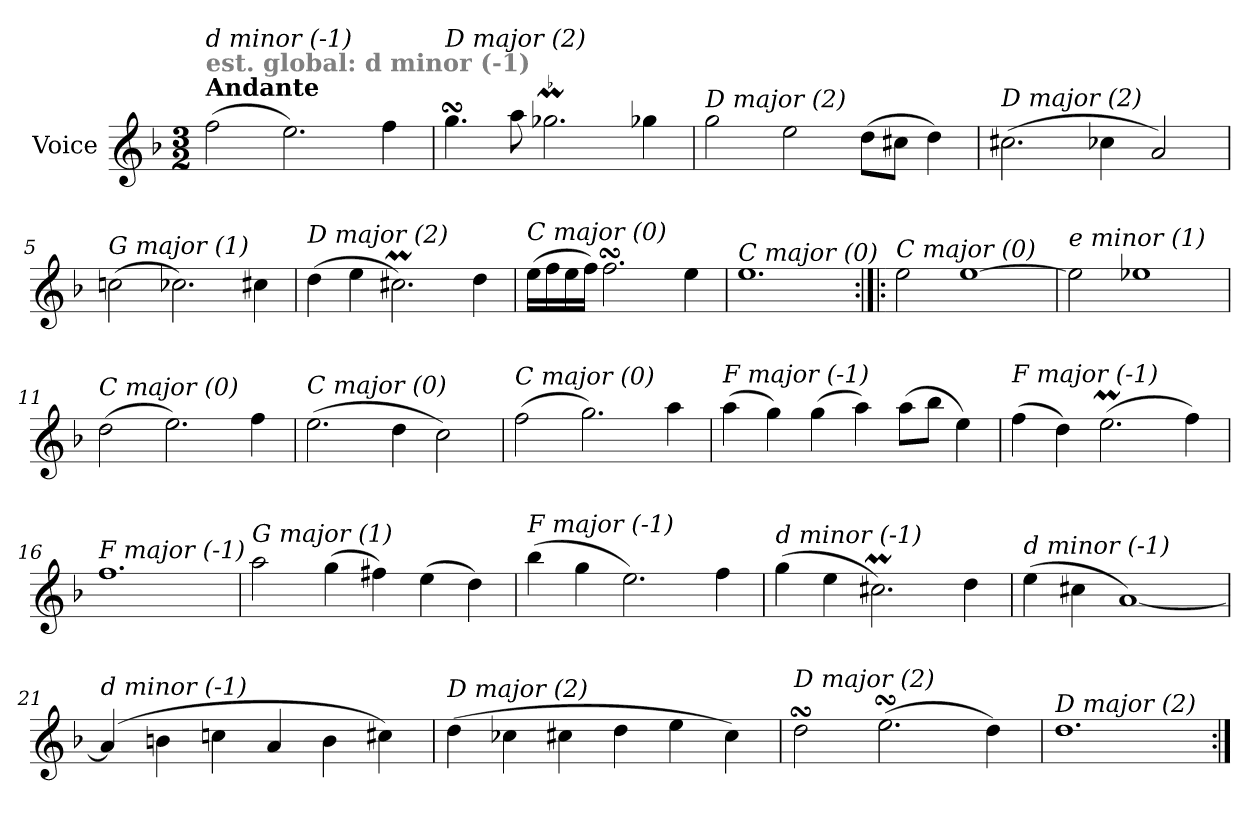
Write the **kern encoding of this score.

**kern
*part1
*staff1
*I"Voice
*clefG2
*k[b-]
*F:
*M3/2
=1
!LO:TX:a:B:t=Andante
!LO:TX:a:B:color=#808080:t=est. global&colon; d minor (-1)
!LO:TX:i:t=d minor (-1)
(>2ff\
2.ee\)
4ff\
=2
!LO:TX:i:t=D major (2)
4.ggsSSS\
8aa\
2.gg-XMi\
4gg-Xi\
=3
!LO:TX:i:t=D major (2)
2gg\
2ee\
(>8dd\L
8cc#X\J
4dd\)
=4
!LO:TX:i:t=D major (2)
(>2.cc#X\
4cc-Xi\
2a/)
=5
!LO:TX:i:t=G major (1)
(>2ccn\
2.cc-Xi\)
4cc#X\
=6
!LO:TX:i:t=D major (2)
(>4dd\
4ee\
2.cc#Xm\)
4dd\
!!LO:LB:g=z
=7
!LO:TX:i:t=C major (0)
(>16ee\LL
16ff\
16ee\
16ff\JJ)
2.ffsSSs\
4ee\
=8
!LO:TX:i:t=C major (0)
1.ee
=9:|!|:
!LO:TX:i:t=C major (0)
2ee\
[1ee
=10
!LO:TX:i:t=e minor (1)
2ee\]
1ee-X
=11
!LO:TX:i:t=C major (0)
(>2dd\
2.ee\)
4ff\
=12
!LO:TX:i:t=C major (0)
(>2.ee\
4dd\
2cc\)
!!LO:LB:g=z
=13
!LO:TX:i:t=C major (0)
(>2ff\
2.gg\)
4aa\
=14
!LO:TX:i:t=F major (-1)
(>4aa\
4gg\)
(>4gg\
4aa\)
(>8aa\L
8bb-\J
4ee\)
=15
!LO:TX:i:t=F major (-1)
(>4ff\
4dd\)
(>2.eem\
4ff\)
=16
!LO:TX:i:t=F major (-1)
1.ff
=17
!LO:TX:i:t=G major (1)
2aa\
(>4gg\
4ff#X\)
(>4ee\
4dd\)
=18
!LO:TX:i:t=F major (-1)
(>4bb-\
4gg\
2.ee\)
4ff\
!!LO:LB:g=z
=19
!LO:TX:i:t=d minor (-1)
(>4gg\
4ee\
2.cc#Xm\)
4dd\
=20
!LO:TX:i:t=d minor (-1)
(>4ee\
4cc#X\
[1a)
=21
!LO:TX:i:t=d minor (-1)
(4a/]
4bn\
4ccn\
4a/
4b\
4cc#X\)
=22
!LO:TX:i:t=D major (2)
(>4dd\
4cc-Xi\
4cc#X\
4dd\
4ee\
4cc#\)
=23
!LO:TX:i:t=D major (2)
2ddsSSS\
(>2.eesSsS\
4dd\)
=24
!LO:TX:i:t=D major (2)
1.dd
=:|!
*-
